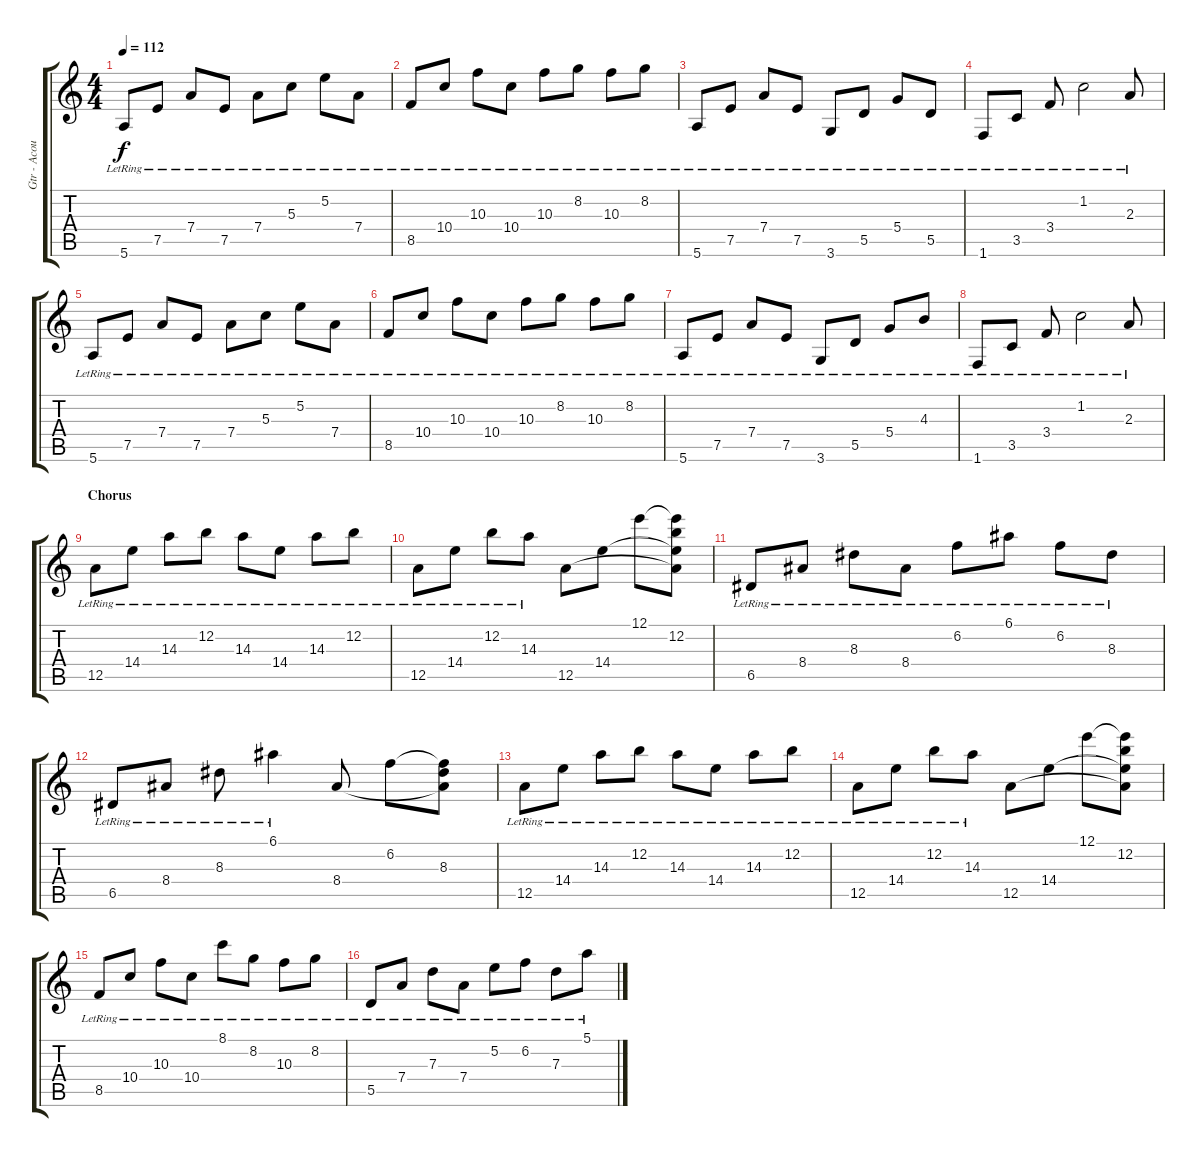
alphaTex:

\track ("Gtr - Acoustic" "Gtr - Acou") {instrument acousticguitarsteel}
\staff {score tabs}
\tuning (E4 B3 G3 D3 A2 E2) {hide}
\ts (4 4)
\tempo 112
\clef g2
\ks c
5.6{lr}.8{dy f} 7.5{lr}.8 7.4{lr}.8 7.5{lr}.8 7.4{lr}.8 5.3{lr}.8 5.2{lr}.8 7.4{lr}.8 |
8.5{lr}.8 10.4{lr}.8 10.3{lr}.8 10.4{lr}.8 10.3{lr}.8 8.2{lr}.8 10.3{lr}.8 8.2{lr}.8 |
5.6{lr}.8 7.5{lr}.8 7.4{lr}.8 7.5{lr}.8 3.6{lr}.8 5.5{lr}.8 5.4{lr}.8 5.5{lr}.8 |
1.6{lr}.8 3.5{lr}.8 3.4{lr}.8 1.2{lr}.2 2.3{lr}.8 |
5.6{lr}.8 7.5{lr}.8 7.4{lr}.8 7.5{lr}.8 7.4{lr}.8 5.3{lr}.8 5.2{lr}.8 7.4{lr}.8 |
8.5{lr}.8 10.4{lr}.8 10.3{lr}.8 10.4{lr}.8 10.3{lr}.8 8.2{lr}.8 10.3{lr}.8 8.2{lr}.8 |
5.6{lr}.8 7.5{lr}.8 7.4{lr}.8 7.5{lr}.8 3.6{lr}.8 5.5{lr}.8 5.4{lr}.8 4.3{lr}.8 |
1.6{lr}.8 3.5{lr}.8 3.4{lr}.8 1.2{lr}.2 2.3{lr}.8 |
\section ("" "Chorus")
12.5{lr}.8 14.4{lr}.8 14.3{lr}.8 12.2{lr}.8 14.3{lr}.8 14.4{lr}.8 14.3{lr}.8 12.2{lr}.8 |
12.5{lr}.8 14.4{lr}.8 12.2{lr}.8 14.3{lr}.8 12.5.8 14.4.8 12.1.8 (12.1{t} 12.2 14.4{t} 12.5{t}).8 |
6.5{lr}.8 8.4{lr}.8 8.3{lr}.8 8.4{lr}.8 6.2{lr}.8 6.1{lr}.8 6.2{lr}.8 8.3{lr}.8 |
6.5{lr}.8 8.4{lr}.8 8.3{lr}.8 6.1{lr}.4 8.4.8 6.2.8 (6.2{t} 8.3 8.4{t}).8 |
12.5{lr}.8 14.4{lr}.8 14.3{lr}.8 12.2{lr}.8 14.3{lr}.8 14.4{lr}.8 14.3{lr}.8 12.2{lr}.8 |
12.5{lr}.8 14.4{lr}.8 12.2{lr}.8 14.3{lr}.8 12.5.8 14.4.8 12.1.8 (12.1{t} 12.2 14.4{t} 12.5{t}).8 |
8.5{lr}.8 10.4{lr}.8 10.3{lr}.8 10.4{lr}.8 8.1{lr}.8 8.2{lr}.8 10.3{lr}.8 8.2{lr}.8 |
5.5{lr}.8 7.4{lr}.8 7.3{lr}.8 7.4{lr}.8 5.2{lr}.8 6.2{lr}.8 7.3{lr}.8 5.1{lr}.8
